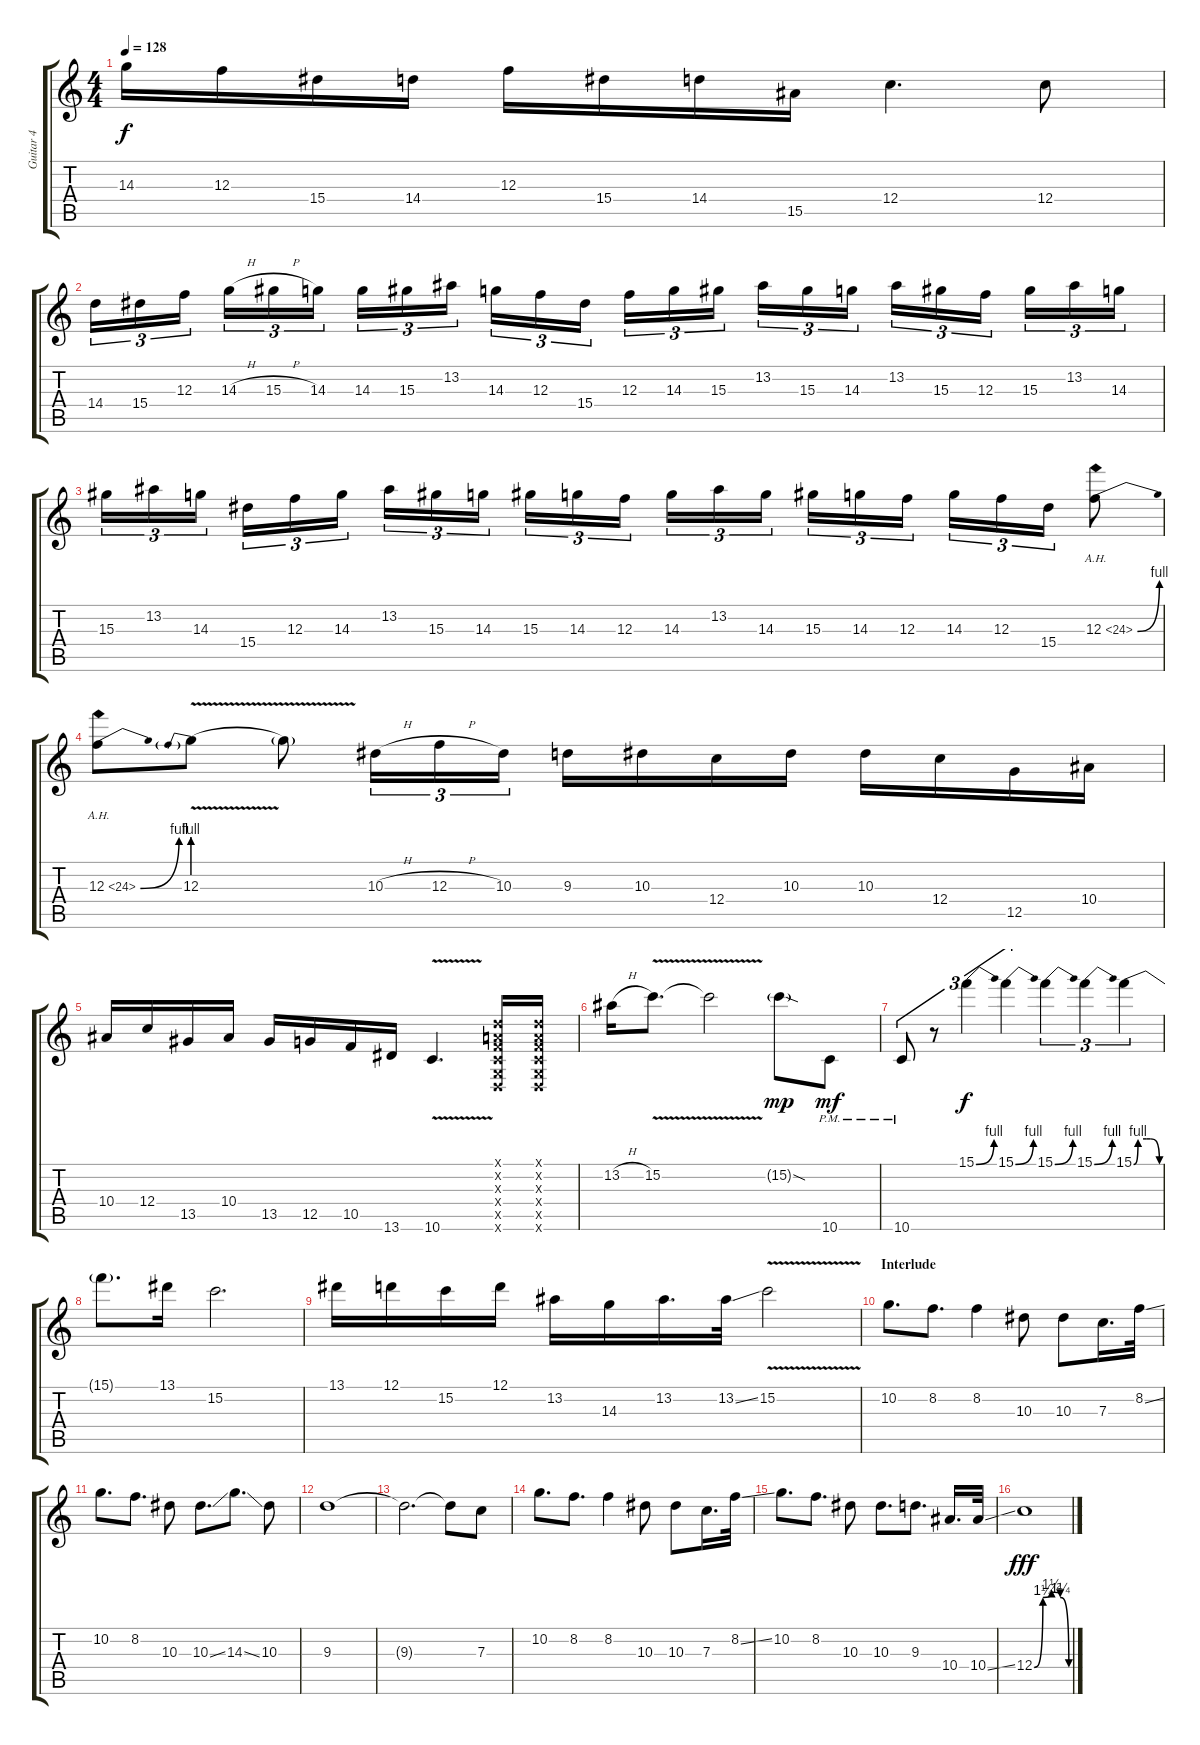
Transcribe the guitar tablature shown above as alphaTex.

\track ("Guitar 4" "Guitar 4") {instrument overdrivenguitar}
\staff {score tabs}
\tuning (D4 A3 F3 C3 G2 D2) {hide}
\ts (4 4)
\tempo 128
\clef g2
\ks c
14.3.16{dy f} 12.3.16 15.4.16 14.4.16 12.3.16 15.4.16 14.4.16 15.5.16 12.4.4{d} 12.4.8 |
14.4.16{tu (3 2)} 15.4.16{tu (3 2)} 12.3.16{tu (3 2)} 14.3{h}.16{tu (3 2)} 15.3{h}.16{tu (3 2)} 14.3.16{tu (3 2)} 14.3.16{tu (3 2)} 15.3.16{tu (3 2)} 13.2.16{tu (3 2)} 14.3.16{tu (3 2)} 12.3.16{tu (3 2)} 15.4.16{tu (3 2)} 12.3.16{tu (3 2)} 14.3.16{tu (3 2)} 15.3.16{tu (3 2)} 13.2.16{tu (3 2)} 15.3.16{tu (3 2)} 14.3.16{tu (3 2)} 13.2.16{tu (3 2)} 15.3.16{tu (3 2)} 12.3.16{tu (3 2)} 15.3.16{tu (3 2)} 13.2.16{tu (3 2)} 14.3.16{tu (3 2)} |
15.3.16{tu (3 2)} 13.2.16{tu (3 2)} 14.3.16{tu (3 2)} 15.4.16{tu (3 2)} 12.3.16{tu (3 2)} 14.3.16{tu (3 2)} 13.2.16{tu (3 2)} 15.3.16{tu (3 2)} 14.3.16{tu (3 2)} 15.3.16{tu (3 2)} 14.3.16{tu (3 2)} 12.3.16{tu (3 2)} 14.3.16{tu (3 2)} 13.2.16{tu (3 2)} 14.3.16{tu (3 2)} 15.3.16{tu (3 2)} 14.3.16{tu (3 2)} 12.3.16{tu (3 2)} 14.3.16{tu (3 2)} 12.3.16{tu (3 2)} 15.4.16{tu (3 2)} 12.3{be (bend 0 0 60 4) ah 12}.8 |
12.3{be (bend 0 0 60 4) ah 12}.8 12.3{be (prebend 0 4 60 4) v}.8 12.3{t}.8 10.3{h}.16{tu (3 2)} 12.3{h}.16{tu (3 2)} 10.3.16{tu (3 2)} 9.3.16 10.3.16 12.4.16 10.3.16 10.3.16 12.4.16 12.5.16 10.4.16 |
10.4.16 12.4.16 13.5.16 10.4.16 13.5.16 12.5.16 10.5.16 13.6.16 10.6{v}.4{d} (0.1{x} 0.2{x} 0.3{x} 0.4{x} 0.5{x} 0.6{x}).16 (0.1{x} 0.2{x} 0.3{x} 0.4{x} 0.5{x} 0.6{x}).16 |
13.2{h}.16 15.2{v}.8{d} 15.2{t}.2 15.2{sod g}.8{dy mp} 10.6{pm}.8{dy mf} |
10.6{pm}.8{tu (3 2)} r.8{tu (3 2)} 15.1{be (bend 0 0 60 4)}.4{tu (3 2) dy f} 15.1{be (bend 0 0 60 4)}.4{tu (3 2)} 15.1{be (bend 0 0 60 4)}.4{tu (3 2)} 15.1{be (bend 0 0 60 4)}.4{tu (3 2)} 15.1{be (custom 0 0 10 4 30 4 39 4 60 0)}.4{tu (3 2)} |
15.1{t}.8{d} 13.1.16 15.2.2{d} |
13.1.16 12.1.16 15.2.16 12.1.16 13.2.16 14.3.16 13.2.16{d} 13.2{ss}.32 15.2{v}.2 |
\section ("" "Interlude")
10.2.8{d volume 14} 8.2.8{d} 8.2.4 10.3.8 10.3.8 7.3.16{d} 8.2{ss}.32 |
10.2.8{d} 8.2.8{d} 10.3.8 10.3{ss}.8{d} 14.3{ss}.8{d} 10.3.8 |
9.3.1 |
9.3{t}.2{d} 9.3{t}.8 7.3.8 |
10.2.8{d volume 13} 8.2.8{d} 8.2.4 10.3.8 10.3.8 7.3.16{d} 8.2{ss}.32 |
10.2.8{d} 8.2.8{d} 10.3.8 10.3.8{d} 9.3.8{d} 10.4.16{d} 10.4{ss}.32 |
12.4{be (custom 0 0 15 5 30 6 45 5 60 0)}.1{dy fff}
